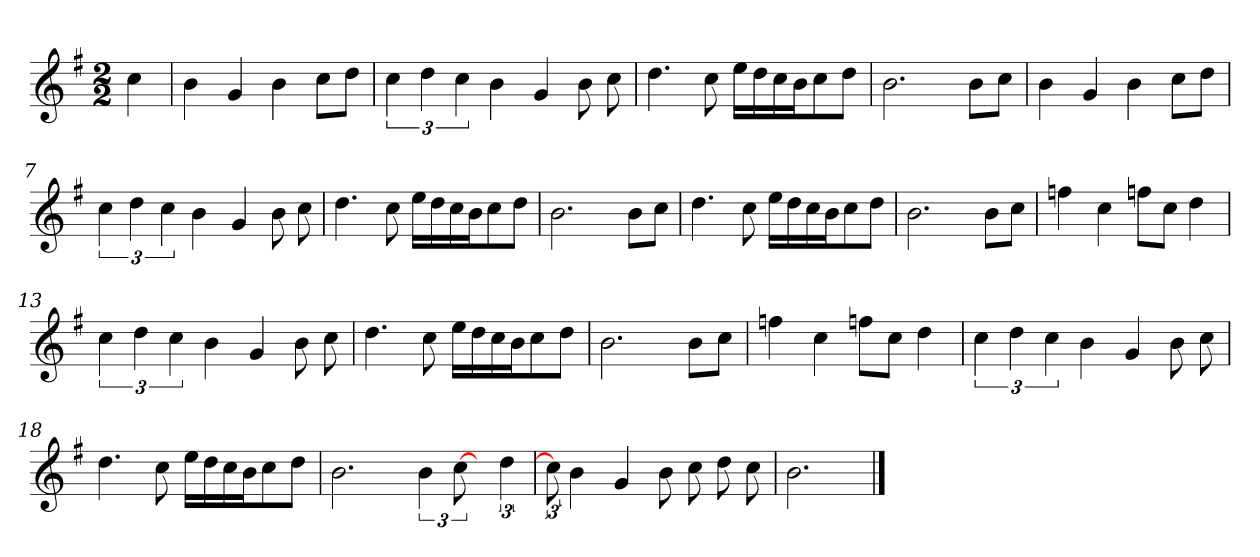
**kern
*part1
*staff1
*clefG2
*k[f#]
*G:
*M2/2
=1
4cc
=2
4b
4g
4b
8cc\L
8dd\J
=3
6cc
6dd
6cc
4b
4g
8b
8cc
=4
4.dd
8cc
16ee\LL
16dd\
16cc\
16b\J
8cc\
8dd\J
=5
2.b
8b\L
8cc\J
=6
4b
4g
4b
8cc\L
8dd\J
=7
6cc
6dd
6cc
4b
4g
8b
8cc
=8
4.dd
8cc
16ee\LL
16dd\
16cc\
16b\J
8cc\
8dd\J
=9
2.b
8b\L
8cc\J
=10
4.dd
8cc
16ee\LL
16dd\
16cc\
16b\J
8cc\
8dd\J
=11
2.b
8b\L
8cc\J
=12
4ffn
4cc
8ffn\L
8cc\J
4dd
=13
6cc
6dd
6cc
4b
4g
8b
8cc
=14
4.dd
8cc
16ee\LL
16dd\
16cc\
16b\J
8cc\
8dd\J
=15
2.b
8b\L
8cc\J
=16
4ffn
4cc
8ffn\L
8cc\J
4dd
=17
6cc
6dd
6cc
4b
4g
8b
8cc
=18
4.dd
8cc
16ee\LL
16dd\
16cc\
16b\J
8cc\
8dd\J
=19
2.b
6b
[12cc
12ryy
6dd
=20
12cc]
4b
4g
8b
8cc
8dd
8cc
=21
2.b
==
*-
